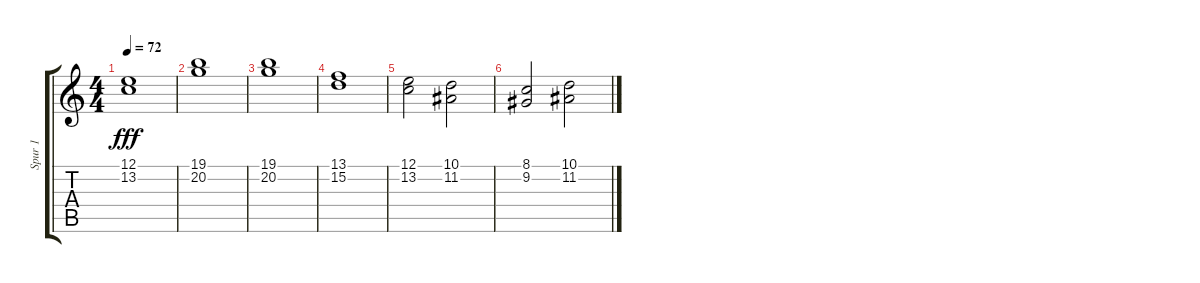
\track ("Spur 1" "Spur 1") {instrument pad2warm}
\staff {score tabs}
\tuning (E4 B3 G3 D3 A2 E2) {hide}
\ts (4 4)
\tempo 72
\clef g2
\ks c
(12.1 13.2).1{dy fff} |
(19.1 20.2).1 |
(19.1 20.2).1 |
(13.1 15.2).1 |
(12.1 13.2).2 (10.1 11.2).2 |
(8.1 9.2).2 (10.1 11.2).2
